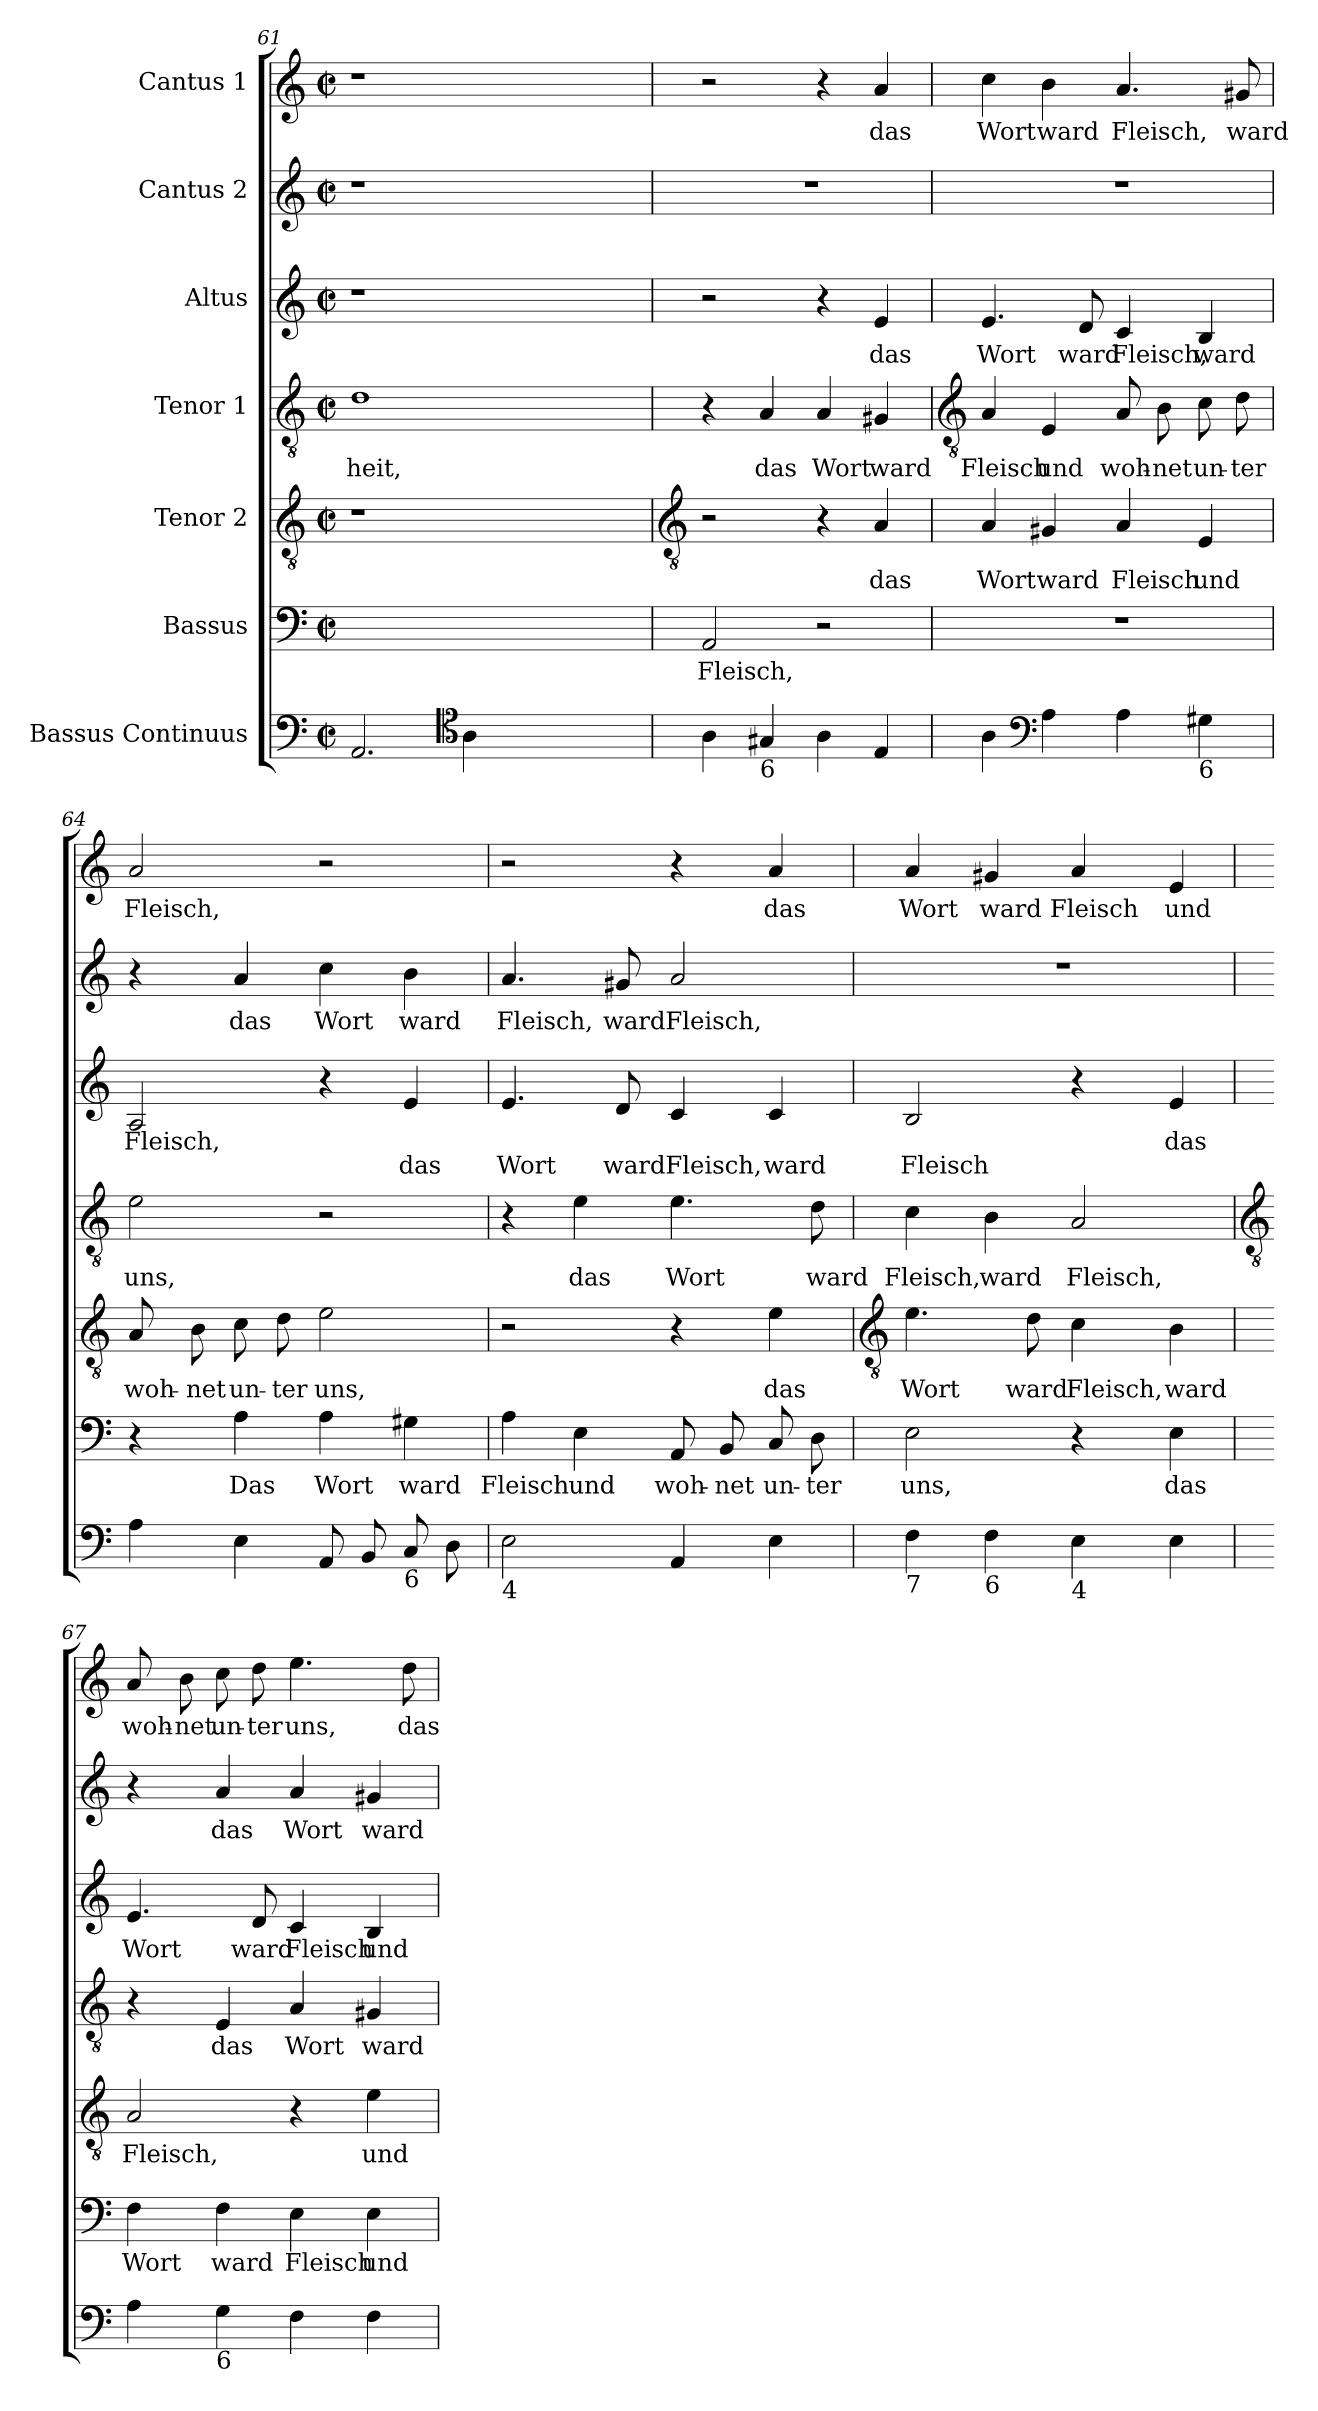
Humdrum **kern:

**kern	**kern	**text	**kern	**text	**kern	**text	**kern	**text	**text	**kern	**text	**kern	**text
*part7	*part6	*part6	*part5	*part5	*part4	*part4	*part3	*part3	*part3	*part2	*part2	*part1	*part1
*staff7	*staff6	*staff6	*staff5	*staff5	*staff4	*staff4	*staff3	*staff3	*staff3	*staff2	*staff2	*staff1	*staff1
*I"Bassus Continuus	*I"Bassus	*	*I"Tenor 2	*	*I"Tenor 1	*	*I"Altus	*	*	*I"Cantus 2	*	*I"Cantus 1	*
!!LO:LB:g=z
*clefF4	*clefF4	*	*clefGv2	*	*clefGv2	*	*clefG2	*	*	*clefG2	*	*clefG2	*
*k[]	*k[]	*	*k[]	*	*k[]	*	*k[]	*	*	*k[]	*	*k[]	*
*C:	*C:	*	*C:	*	*C:	*	*C:	*	*	*C:	*	*C:	*
*M2/2	*M2/2	*	*M2/2	*	*M2/2	*	*M2/2	*	*	*M2/2	*	*M2/2	*
*met(c|)	*met(c|)	*	*met(c|)	*	*met(c|)	*	*met(c|)	*	*	*met(c|)	*	*met(c|)	*
=61	=61	=61	=61	=61	=61	=61	=61	=61	=61	=61	=61	=61	=61
!	!	!	!	!	!	!LO:LY:b	!	!	!	!	!	!	!
2.AA	1ryy	.	1r	.	1d	heit,	1r	.	.	1r	.	1r	.
*clefC4	*	*	*	*	*	*	*	*	*	*	*	*	*
4A	.	.	.	.	.	.	.	.	.	.	.	.	.
1ryy	1ryy	.	1ryy	.	1ryy	.	1ryy	.	.	1ryy	.	1ryy	.
!!LO:LB:g=z
=62	=62	=62	=62	=62	=62	=62	=62	=62	=62	=62	=62	=62	=62
*	*	*	*clefGv2	*	*	*	*	*	*	*	*	*	*
!	!	!LO:LY:b	!	!	!	!	!	!	!	!	!	!	!
4A	2AA	Fleisch,	2r	.	4r	.	2r	.	.	1r	.	2r	.
!LO:TX:b:t=6	!	!	!	!	!	!	!	!	!	!	!	!	!
!	!	!	!	!	!	!LO:LY:b	!	!	!	!	!	!	!
4G#X	.	.	.	.	4A	das	.	.	.	.	.	.	.
!	!	!	!	!	!	!LO:LY:b	!	!	!	!	!	!	!
4A	2r	.	4r	.	4A	Wort	4r	.	.	.	.	4r	.
!	!	!	!	!LO:LY:b	!	!LO:LY:b	!	!LO:LY:b	!	!	!	!	!LO:LY:b
4E	.	.	4A	das	4G#X	ward	4e	das	.	.	.	4a	das
!!LO:LB:g=z
=63	=63	=63	=63	=63	=63	=63	=63	=63	=63	=63	=63	=63	=63
*	*	*	*	*	*clefGv2	*	*	*	*	*	*	*	*
!	!	!	!	!LO:LY:b	!	!LO:LY:b	!	!LO:LY:b	!	!	!	!	!LO:LY:b
4A	1r	.	4A	Wort	4A	Fleisch	4.e	Wort	.	1r	.	4cc	Wort
*clefF4	*	*	*	*	*	*	*	*	*	*	*	*	*
!	!	!	!	!LO:LY:b	!	!LO:LY:b	!	!	!	!	!	!	!LO:LY:b
4A	.	.	4G#X	ward	4E	und	.	.	.	.	.	4b	ward
!	!	!	!	!	!	!	!	!LO:LY:b	!	!	!	!	!
.	.	.	.	.	.	.	8d	ward	.	.	.	.	.
!	!	!	!	!LO:LY:b	!	!LO:LY:b	!	!LO:LY:b	!	!	!	!	!LO:LY:b
4A	.	.	4A	Fleisch	8A	woh-	4c	Fleisch,	.	.	.	4.a	Fleisch,
!	!	!	!	!	!	!LO:LY:b	!	!	!	!	!	!	!
.	.	.	.	.	8B	-net	.	.	.	.	.	.	.
!LO:TX:b:t=6	!	!	!	!	!	!	!	!	!	!	!	!	!
!	!	!	!	!LO:LY:b	!	!LO:LY:b	!	!LO:LY:b	!	!	!	!	!
4G#X	.	.	4E	und	8c	un-	4B	ward	.	.	.	.	.
!	!	!	!	!	!	!LO:LY:b	!	!	!	!	!	!	!LO:LY:b
.	.	.	.	.	8d	-ter	.	.	.	.	.	8g#X	ward
=64	=64	=64	=64	=64	=64	=64	=64	=64	=64	=64	=64	=64	=64
!	!	!	!	!LO:LY:b	!	!LO:LY:b	!	!LO:LY:b	!	!	!	!	!LO:LY:b
4A	4r	.	8A	woh-	2e	uns,	2A	Fleisch,	.	4r	.	2a	Fleisch,
!	!	!	!	!LO:LY:b	!	!	!	!	!	!	!	!	!
.	.	.	8B	-net	.	.	.	.	.	.	.	.	.
!	!	!LO:LY:b	!	!LO:LY:b	!	!	!	!	!	!	!LO:LY:b	!	!
4E	4A	Das	8c	un-	.	.	.	.	.	4a	das	.	.
!	!	!	!	!LO:LY:b	!	!	!	!	!	!	!	!	!
.	.	.	8d	-ter	.	.	.	.	.	.	.	.	.
!	!	!LO:LY:b	!	!LO:LY:b	!	!	!	!	!	!	!LO:LY:b	!	!
8AA	4A	Wort	2e	uns,	2r	.	4r	.	.	4cc	Wort	2r	.
8BB	.	.	.	.	.	.	.	.	.	.	.	.	.
!LO:TX:b:t=6	!	!	!	!	!	!	!	!	!	!	!	!	!
!	!	!LO:LY:b	!	!	!	!	!	!	!LO:LY:b	!	!LO:LY:b	!	!
8C	4G#X	ward	.	.	.	.	4e	.	das	4b	ward	.	.
8D	.	.	.	.	.	.	.	.	.	.	.	.	.
!!LO:LB:g=z
=65	=65	=65	=65	=65	=65	=65	=65	=65	=65	=65	=65	=65	=65
!LO:TX:b:t=4	!	!	!	!	!	!	!	!	!	!	!	!	!
!	!	!LO:LY:b	!	!	!	!	!	!	!LO:LY:b	!	!LO:LY:b	!	!
2E	4A	Fleisch	2r	.	4r	.	4.e	.	Wort	4.a	Fleisch,	2r	.
!	!	!LO:LY:b	!	!	!	!LO:LY:b	!	!	!	!	!	!	!
.	4E	und	.	.	4e	das	.	.	.	.	.	.	.
!	!	!	!	!	!	!	!	!	!LO:LY:b	!	!LO:LY:b	!	!
.	.	.	.	.	.	.	8d	.	ward	8g#X	ward	.	.
!	!	!LO:LY:b	!	!	!	!LO:LY:b	!	!	!LO:LY:b	!	!LO:LY:b	!	!
4AA	8AA	woh-	4r	.	4.e	Wort	4c	.	Fleisch,	2a	Fleisch,	4r	.
!	!	!LO:LY:b	!	!	!	!	!	!	!	!	!	!	!
.	8BB	-net	.	.	.	.	.	.	.	.	.	.	.
!	!	!LO:LY:b	!	!LO:LY:b	!	!	!	!	!LO:LY:b	!	!	!	!LO:LY:b
4E	8C	un-	4e	das	.	.	4c	.	ward	.	.	4a	das
!	!	!LO:LY:b	!	!	!	!LO:LY:b	!	!	!	!	!	!	!
.	8D	-ter	.	.	8d	ward	.	.	.	.	.	.	.
!!LO:LB:g=z
=66	=66	=66	=66	=66	=66	=66	=66	=66	=66	=66	=66	=66	=66
*	*	*	*clefGv2	*	*	*	*	*	*	*	*	*	*
!LO:TX:b:t=7	!	!	!	!	!	!	!	!	!	!	!	!	!
!	!	!LO:LY:b	!	!LO:LY:b	!	!LO:LY:b	!	!	!LO:LY:b	!	!	!	!LO:LY:b
4F	2E	uns,	4.e	Wort	4c	Fleisch,	2B	.	Fleisch	1r	.	4a	Wort
!LO:TX:b:t=6	!	!	!	!	!	!	!	!	!	!	!	!	!
!	!	!	!	!	!	!LO:LY:b	!	!	!	!	!	!	!LO:LY:b
4F	.	.	.	.	4B	ward	.	.	.	.	.	4g#X	ward
!	!	!	!	!LO:LY:b	!	!	!	!	!	!	!	!	!
.	.	.	8d	ward	.	.	.	.	.	.	.	.	.
!LO:TX:b:t=4	!	!	!	!	!	!	!	!	!	!	!	!	!
!	!	!	!	!LO:LY:b	!	!LO:LY:b	!	!	!	!	!	!	!LO:LY:b
4E	4r	.	4c	Fleisch,	2A	Fleisch,	4r	.	.	.	.	4a	Fleisch
!	!	!LO:LY:b	!	!LO:LY:b	!	!	!	!LO:LY:b	!	!	!	!	!LO:LY:b
4E	4E	das	4B	ward	.	.	4e	das	.	.	.	4e	und
!!LO:LB:g=z
=67	=67	=67	=67	=67	=67	=67	=67	=67	=67	=67	=67	=67	=67
*	*	*	*	*	*clefGv2	*	*	*	*	*	*	*	*
!	!	!LO:LY:b	!	!LO:LY:b	!	!	!	!LO:LY:b	!	!	!	!	!LO:LY:b
4A	4F	Wort	2A	Fleisch,	4r	.	4.e	Wort	.	4r	.	8a	woh-
!	!	!	!	!	!	!	!	!	!	!	!	!	!LO:LY:b
.	.	.	.	.	.	.	.	.	.	.	.	8b	-net
!LO:TX:b:t=6	!	!	!	!	!	!	!	!	!	!	!	!	!
!	!	!LO:LY:b	!	!	!	!LO:LY:b	!	!	!	!	!LO:LY:b	!	!LO:LY:b
4G	4F	ward	.	.	4E	das	.	.	.	4a	das	8cc	un-
!	!	!	!	!	!	!	!	!LO:LY:b	!	!	!	!	!LO:LY:b
.	.	.	.	.	.	.	8d	ward	.	.	.	8dd	-ter
!	!	!LO:LY:b	!	!	!	!LO:LY:b	!	!LO:LY:b	!	!	!LO:LY:b	!	!LO:LY:b
4F	4E	Fleisch	4r	.	4A	Wort	4c	Fleisch	.	4a	Wort	4.ee	uns,
!	!	!LO:LY:b	!	!LO:LY:b	!	!LO:LY:b	!	!LO:LY:b	!	!	!LO:LY:b	!	!
4F	4E	und	4e	und	4G#X	ward	4B	und	.	4g#X	ward	.	.
!	!	!	!	!	!	!	!	!	!	!	!	!	!LO:LY:b
.	.	.	.	.	.	.	.	.	.	.	.	8dd	das
=	=	=	=	=	=	=	=	=	=	=	=	=	=
*-	*-	*-	*-	*-	*-	*-	*-	*-	*-	*-	*-	*-	*-
